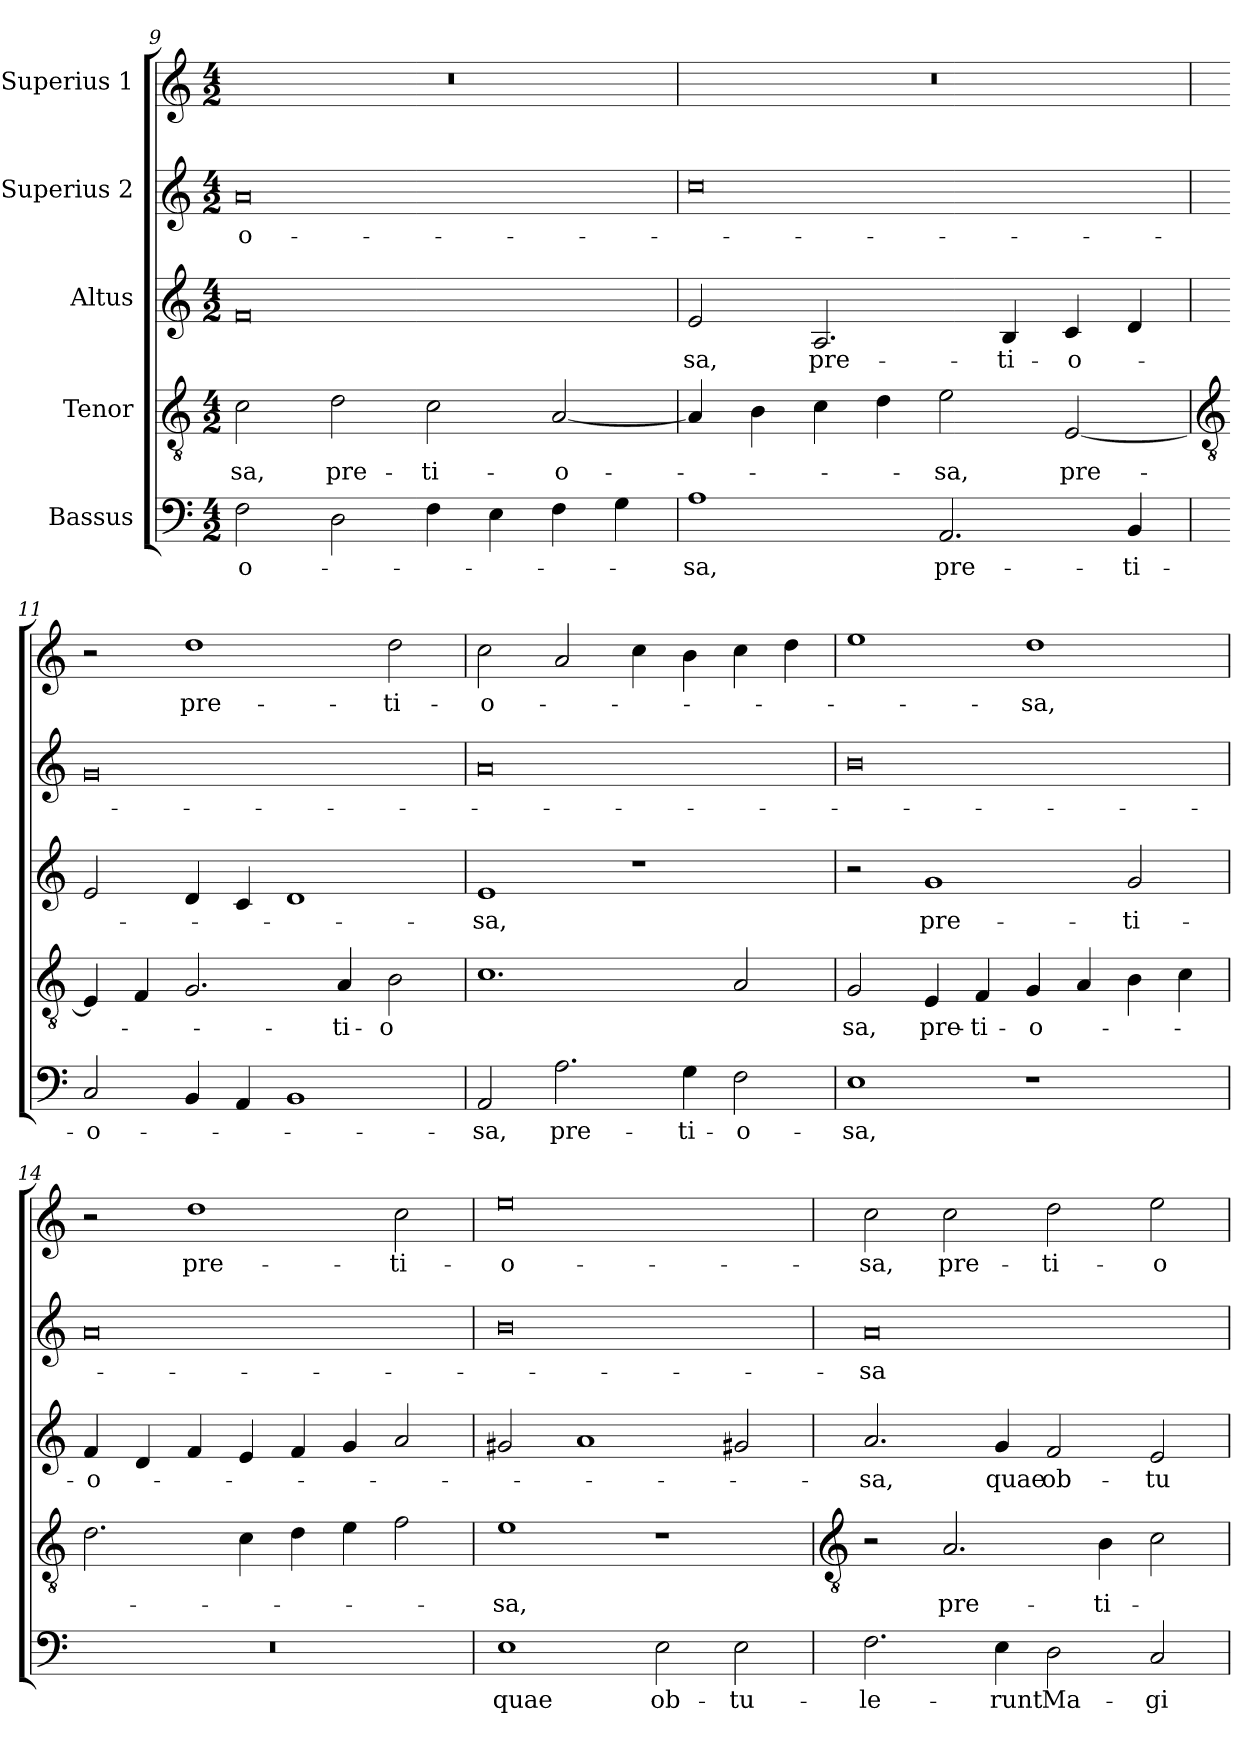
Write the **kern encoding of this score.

**kern	**text	**kern	**text	**kern	**text	**kern	**text	**kern	**text
*part5	*part5	*part4	*part4	*part3	*part3	*part2	*part2	*part1	*part1
*staff5	*staff5	*staff4	*staff4	*staff3	*staff3	*staff2	*staff2	*staff1	*staff1
*I"Bassus	*	*I"Tenor	*	*I"Altus	*	*I"Superius 2	*	*I"Superius 1	*
*clefF4	*	*clefGv2	*	*clefG2	*	*clefG2	*	*clefG2	*
*k[]	*	*k[]	*	*k[]	*	*k[]	*	*k[]	*
*C:	*	*C:	*	*C:	*	*C:	*	*C:	*
*M4/2	*	*M4/2	*	*M4/2	*	*M4/2	*	*M4/2	*
=9	=9	=9	=9	=9	=9	=9	=9	=9	=9
!	!LO:LY:b	!	!LO:LY:b	!	!	!	!LO:LY:b	!	!
2F	-o-	2c	-sa,	0f	.	0a	-o-	0r	.
!	!	!	!LO:LY:b	!	!	!	!	!	!
2D	.	2d	pre-	.	.	.	.	.	.
!	!	!	!LO:LY:b	!	!	!	!	!	!
4F	.	2c	-ti-	.	.	.	.	.	.
4E	.	.	.	.	.	.	.	.	.
!	!	!	!LO:LY:b	!	!	!	!	!	!
4F	.	[2A	-o-	.	.	.	.	.	.
4G	.	.	.	.	.	.	.	.	.
=10	=10	=10	=10	=10	=10	=10	=10	=10	=10
!	!LO:LY:b	!	!	!	!LO:LY:b	!	!	!	!
1A	-sa,	4A]	.	2e	-sa,	0cc	.	0r	.
.	.	4B	.	.	.	.	.	.	.
!	!	!	!	!	!LO:LY:b	!	!	!	!
.	.	4c	.	2.A	pre-	.	.	.	.
.	.	4d	.	.	.	.	.	.	.
!	!LO:LY:b	!	!LO:LY:b	!	!	!	!	!	!
2.AA	pre-	2e	-sa,	.	.	.	.	.	.
!	!	!	!	!	!LO:LY:b	!	!	!	!
.	.	.	.	4B	-ti-	.	.	.	.
!	!	!	!LO:LY:b	!	!LO:LY:b	!	!	!	!
.	.	[2E	pre-	4c	-o-	.	.	.	.
!	!LO:LY:b	!	!	!	!	!	!	!	!
4BB	-ti-	.	.	4d	.	.	.	.	.
!!LO:LB:g=z
=11	=11	=11	=11	=11	=11	=11	=11	=11	=11
*	*	*clefGv2	*	*	*	*	*	*	*
!	!LO:LY:b	!	!	!	!	!	!	!	!
2C	-o-	4E]	.	2e	.	0g	.	2r	.
.	.	4F	.	.	.	.	.	.	.
!	!	!	!	!	!	!	!	!	!LO:LY:b
4BB	.	2.G	.	4d	.	.	.	1dd	pre-
4AA	.	.	.	4c	.	.	.	.	.
1BB	.	.	.	1d	.	.	.	.	.
!	!	!	!LO:LY:b	!	!	!	!	!	!
.	.	4A	-ti-	.	.	.	.	.	.
!	!	!	!LO:LY:b	!	!	!	!	!	!LO:LY:b
.	.	2B	-o	.	.	.	.	2dd	-ti-
=12	=12	=12	=12	=12	=12	=12	=12	=12	=12
!	!LO:LY:b	!	!	!	!LO:LY:b	!	!	!	!LO:LY:b
2AA	-sa,	1.c	.	1e	-sa,	0a	.	2cc	-o-
!	!LO:LY:b	!	!	!	!	!	!	!	!
2.A	pre-	.	.	.	.	.	.	2a	.
.	.	.	.	1r	.	.	.	4cc	.
!	!LO:LY:b	!	!	!	!	!	!	!	!
4G	-ti-	.	.	.	.	.	.	4b	.
!	!LO:LY:b	!	!	!	!	!	!	!	!
2F	-o-	2A	.	.	.	.	.	4cc	.
.	.	.	.	.	.	.	.	4dd	.
=13	=13	=13	=13	=13	=13	=13	=13	=13	=13
!	!LO:LY:b	!	!LO:LY:b	!	!	!	!	!	!
1E	-sa,	2G	sa,	2r	.	0b	.	1ee	.
!	!	!	!LO:LY:b	!	!LO:LY:b	!	!	!	!
.	.	4E	pre-	1g	pre-	.	.	.	.
!	!	!	!LO:LY:b	!	!	!	!	!	!
.	.	4F	-ti-	.	.	.	.	.	.
!	!	!	!LO:LY:b	!	!	!	!	!	!LO:LY:b
1r	.	4G	-o-	.	.	.	.	1dd	-sa,
.	.	4A	.	.	.	.	.	.	.
!	!	!	!	!	!LO:LY:b	!	!	!	!
.	.	4B	.	2g	-ti-	.	.	.	.
.	.	4c	.	.	.	.	.	.	.
=14	=14	=14	=14	=14	=14	=14	=14	=14	=14
!	!	!	!	!	!LO:LY:b	!	!	!	!
0r	.	2.d	.	4f	-o-	0a	.	2r	.
.	.	.	.	4d	.	.	.	.	.
!	!	!	!	!	!	!	!	!	!LO:LY:b
.	.	.	.	4f	.	.	.	1dd	pre-
.	.	4c	.	4e	.	.	.	.	.
.	.	4d	.	4f	.	.	.	.	.
.	.	4e	.	4g	.	.	.	.	.
!	!	!	!	!	!	!	!	!	!LO:LY:b
.	.	2f	.	2a	.	.	.	2cc	-ti-
=15	=15	=15	=15	=15	=15	=15	=15	=15	=15
!	!LO:LY:b	!	!LO:LY:b	!	!	!	!	!	!LO:LY:b
1E	quae	1e	-sa,	2g#X	.	0b	.	0ee	-o-
.	.	.	.	1a	.	.	.	.	.
!	!LO:LY:b	!	!	!	!	!	!	!	!
2E	ob-	1r	.	.	.	.	.	.	.
!	!LO:LY:b	!	!	!	!	!	!	!	!
2E	-tu-	.	.	2g#X	.	.	.	.	.
!!LO:LB:g=z
=16	=16	=16	=16	=16	=16	=16	=16	=16	=16
*	*	*clefGv2	*	*	*	*	*	*	*
!	!LO:LY:b	!	!	!	!LO:LY:b	!	!LO:LY:b	!	!LO:LY:b
2.F	-le-	2r	.	2.a	-sa,	0a	-sa	2cc	-sa,
!	!	!	!LO:LY:b	!	!	!	!	!	!LO:LY:b
.	.	2.A	pre-	.	.	.	.	2cc	pre-
!	!LO:LY:b	!	!	!	!LO:LY:b	!	!	!	!
4E	-runt	.	.	4g	quae	.	.	.	.
!	!LO:LY:b	!	!	!	!LO:LY:b	!	!	!	!LO:LY:b
2D	Ma-	.	.	2f	ob-	.	.	2dd	-ti-
!	!	!	!LO:LY:b	!	!	!	!	!	!
.	.	4B	-ti-	.	.	.	.	.	.
!	!LO:LY:b	!	!	!	!LO:LY:b	!	!	!	!LO:LY:b
2C	-gi	2c	.	2e	-tu-	.	.	2ee	-o-
=	=	=	=	=	=	=	=	=	=
*-	*-	*-	*-	*-	*-	*-	*-	*-	*-
